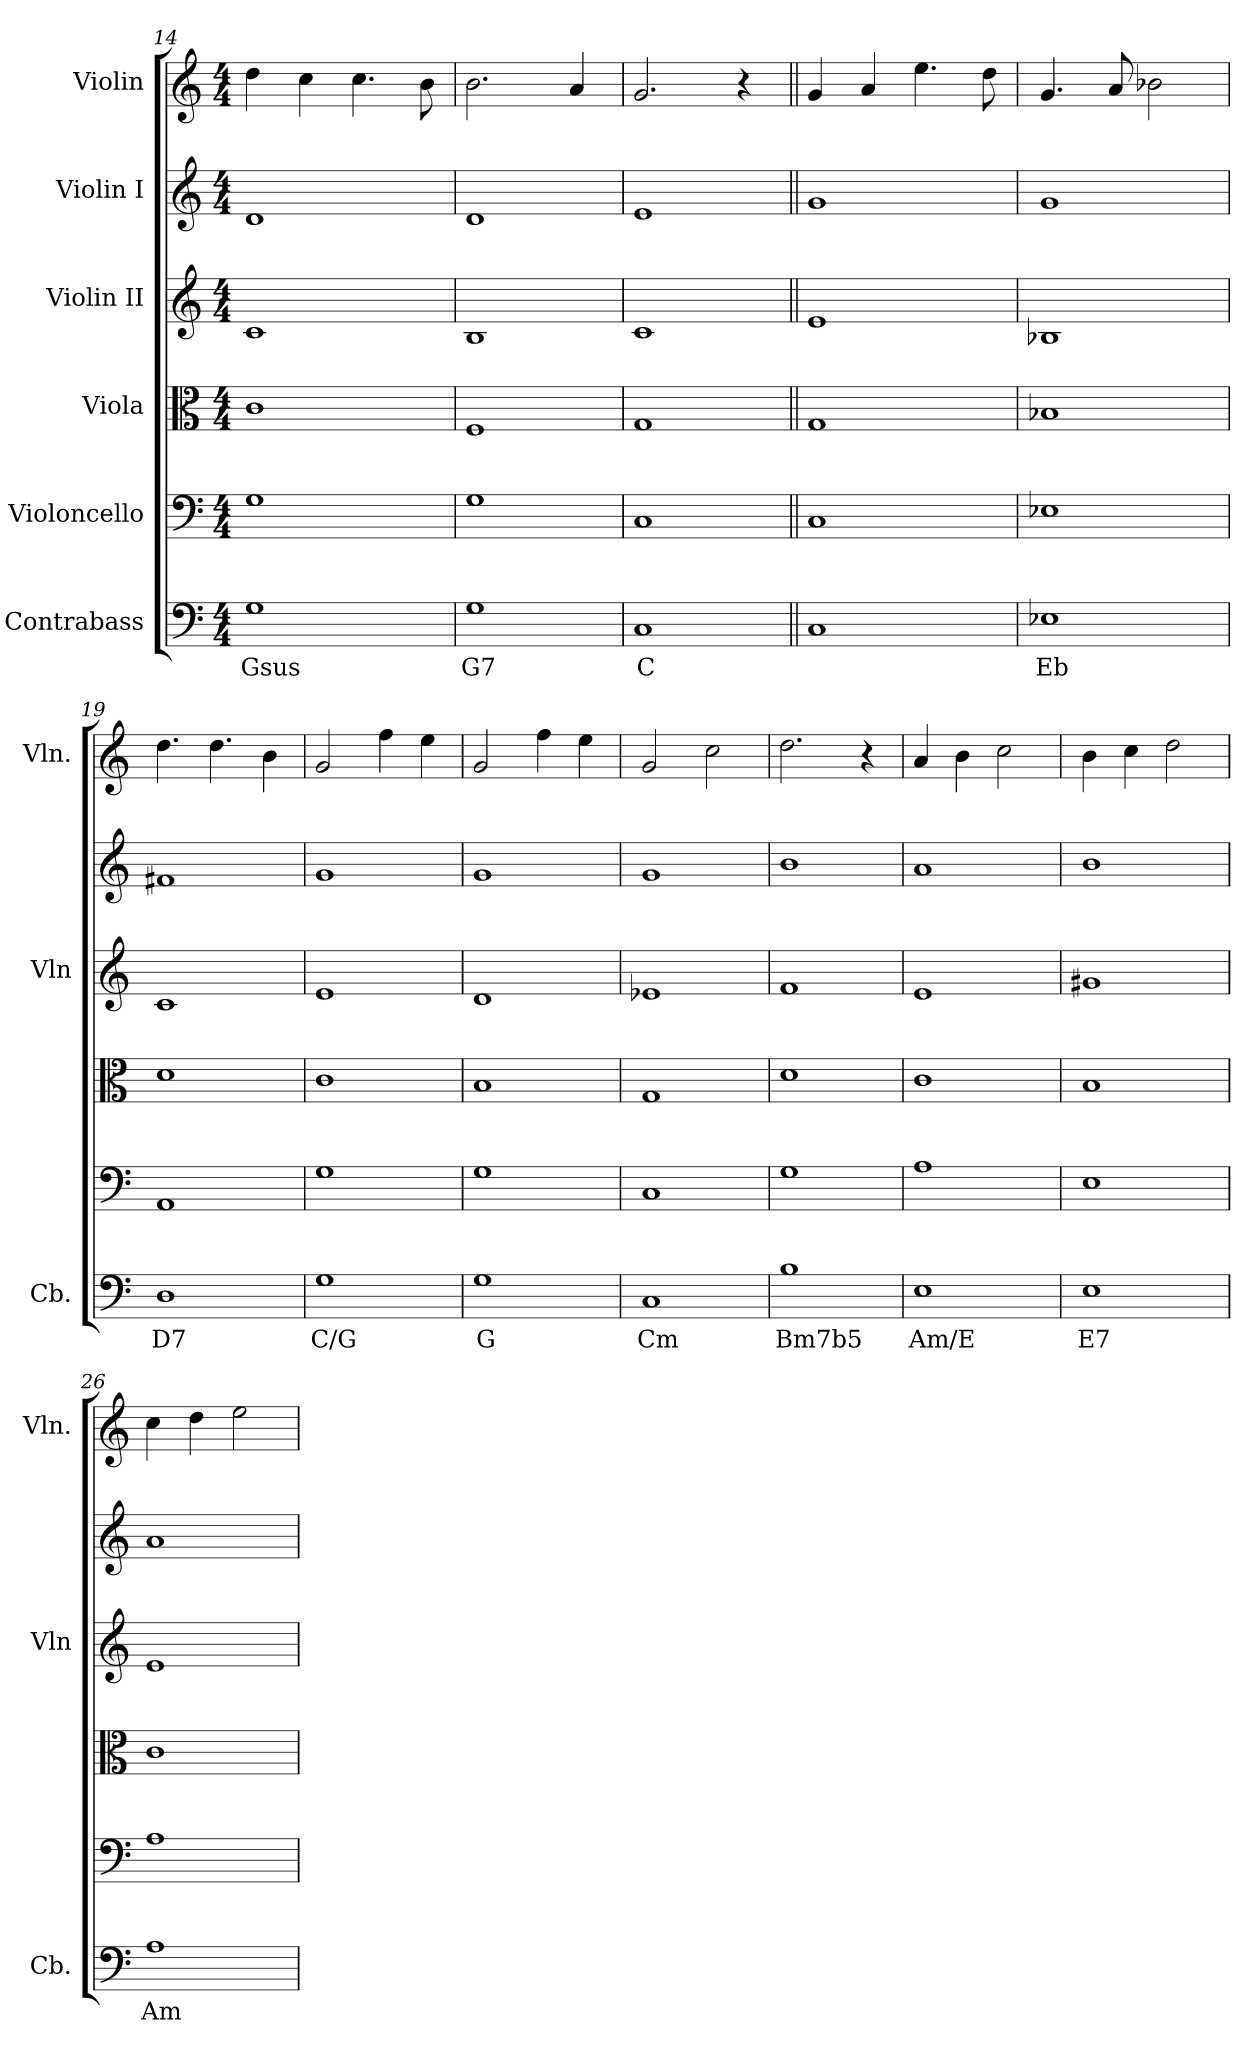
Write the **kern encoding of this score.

**kern	**text	**kern	**kern	**kern	**kern	**kern
*part6	*part6	*part5	*part4	*part3	*part2	*part1
*staff6	*staff6	*staff5	*staff4	*staff3	*staff2	*staff1
*I"Contrabass	*	*I"Violoncello	*I"Viola	*I"Violin II	*I"Violin I	*I"Violin
*I'Cb.	*	*	*	*I'Vln	*	*I'Vln.
*clefF4	*	*clefF4	*clefC3	*clefG2	*clefG2	*clefG2
*ITrd7c12	*	*	*	*	*	*
*k[]	*	*k[]	*k[]	*k[]	*k[]	*k[]
*M4/4	*	*M4/4	*M4/4	*M4/4	*M4/4	*M4/4
=14	=14	=14	=14	=14	=14	=14
1GG	Gsus	1G	1c	1c	1d	4dd\
.	.	.	.	.	.	4cc\
.	.	.	.	.	.	4.cc\
.	.	.	.	.	.	8b\
=15	=15	=15	=15	=15	=15	=15
1GG	G7	1G	1F	1B	1d	2.b\
.	.	.	.	.	.	4a/
!!LO:PB:g=z
=16	=16	=16	=16	=16	=16	=16
1CC	C	1C	1G	1c	1e	2.g/
.	.	.	.	.	.	4r
=17||	=17||	=17||	=17||	=17||	=17||	=17||
1CC	.	1C	1G	1e	1g	4g/
.	.	.	.	.	.	4a/
.	.	.	.	.	.	4.ee\
.	.	.	.	.	.	8dd\
=18	=18	=18	=18	=18	=18	=18
1EE-X	Eb	1E-X	1B-X	1B-X	1g	4.g/
.	.	.	.	.	.	8a/
.	.	.	.	.	.	2b-X\
=19	=19	=19	=19	=19	=19	=19
1DD	D7	1AA	1d	1c	1f#X	4.dd\
.	.	.	.	.	.	4.dd\
.	.	.	.	.	.	4b\
=20	=20	=20	=20	=20	=20	=20
1GG	C/G	1G	1c	1e	1g	2g/
.	.	.	.	.	.	4ff\
.	.	.	.	.	.	4ee\
=21	=21	=21	=21	=21	=21	=21
1GG	G	1G	1B	1d	1g	2g/
.	.	.	.	.	.	4ff\
.	.	.	.	.	.	4ee\
=22	=22	=22	=22	=22	=22	=22
1CC	Cm	1C	1G	1e-X	1g	2g/
.	.	.	.	.	.	2cc\
=23	=23	=23	=23	=23	=23	=23
1BB	Bm7b5	1G	1d	1f	1b	2.dd\
.	.	.	.	.	.	4r
=24	=24	=24	=24	=24	=24	=24
1EE	Am/E	1A	1c	1e	1a	4a/
.	.	.	.	.	.	4b\
.	.	.	.	.	.	2cc\
!!LO:LB:g=z
=25	=25	=25	=25	=25	=25	=25
1EE	E7	1E	1B	1g#X	1b	4b\
.	.	.	.	.	.	4cc\
.	.	.	.	.	.	2dd\
=26	=26	=26	=26	=26	=26	=26
1AA	Am	1A	1c	1e	1a	4cc\
.	.	.	.	.	.	4dd\
.	.	.	.	.	.	2ee\
=	=	=	=	=	=	=
*-	*-	*-	*-	*-	*-	*-
